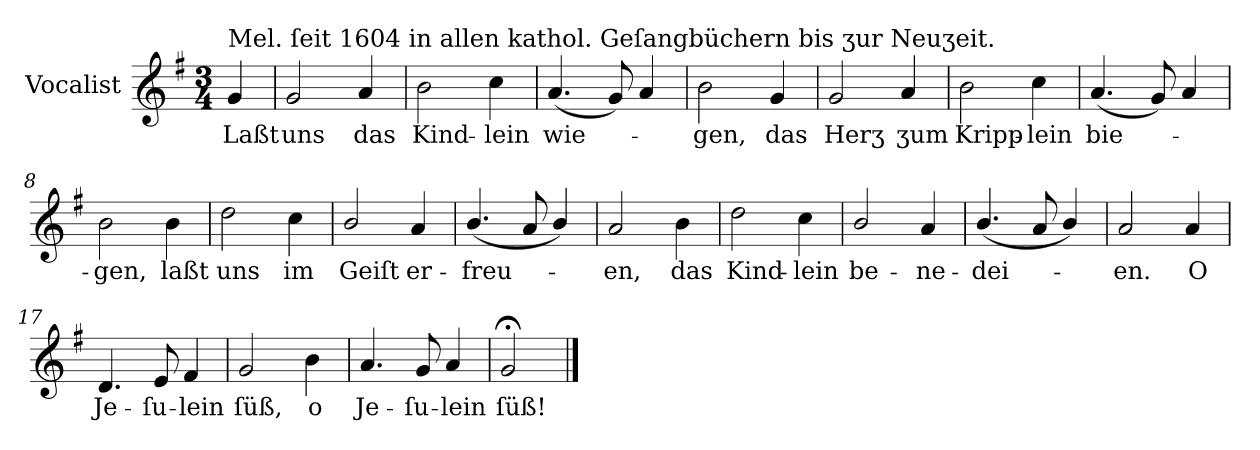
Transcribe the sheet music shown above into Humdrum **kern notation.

**kern	**text
*part1	*part1
*staff1	*staff1
*I"Vocalist	*
*k[f#]	*
*G:	*
*M3/4	*
=	=
!LO:TX:a:t=Mel. ſeit 1604 in allen kathol. Geſangbüchern bis ʒur Neuʒeit.	!
4g	Laßt
=1	=1
2g	uns
4a	das
=2	=2
2b	Kind-
4cc	-lein
=3	=3
(4.a	wie-
8g)	.
4a	.
=4	=4
2b	-gen,
4g	das
=5	=5
2g	Herʒ
4a	ʒum
=6	=6
2b	Kripp-
4cc	-lein
=7	=7
(4.a	bie-
8g)	.
4a	.
=8	=8
2b	-gen,
4b	laßt
=9	=9
2dd	uns
4cc	im
=10	=10
2b/	Geiſt
4a	er-
=11	=11
(4.b/	-freu-
8a	.
4b/)	.
=12	=12
2a	-en,
4b	das
=13	=13
2dd	Kind-
4cc	-lein
=14	=14
2b/	be-
4a	-ne-
=15	=15
(4.b/	-dei-
8a	.
4b/)	.
=16	=16
2a	-en.
4a	O
=17	=17
4.d	Je-
8e	-ſu-
4f#	-lein
=18	=18
2g	ſüß,
4b	o
=19	=19
4.a	Je-
8g	-ſu-
4a	-lein
=20	=20
2g;<	ſüß!
==	==
*-	*-
